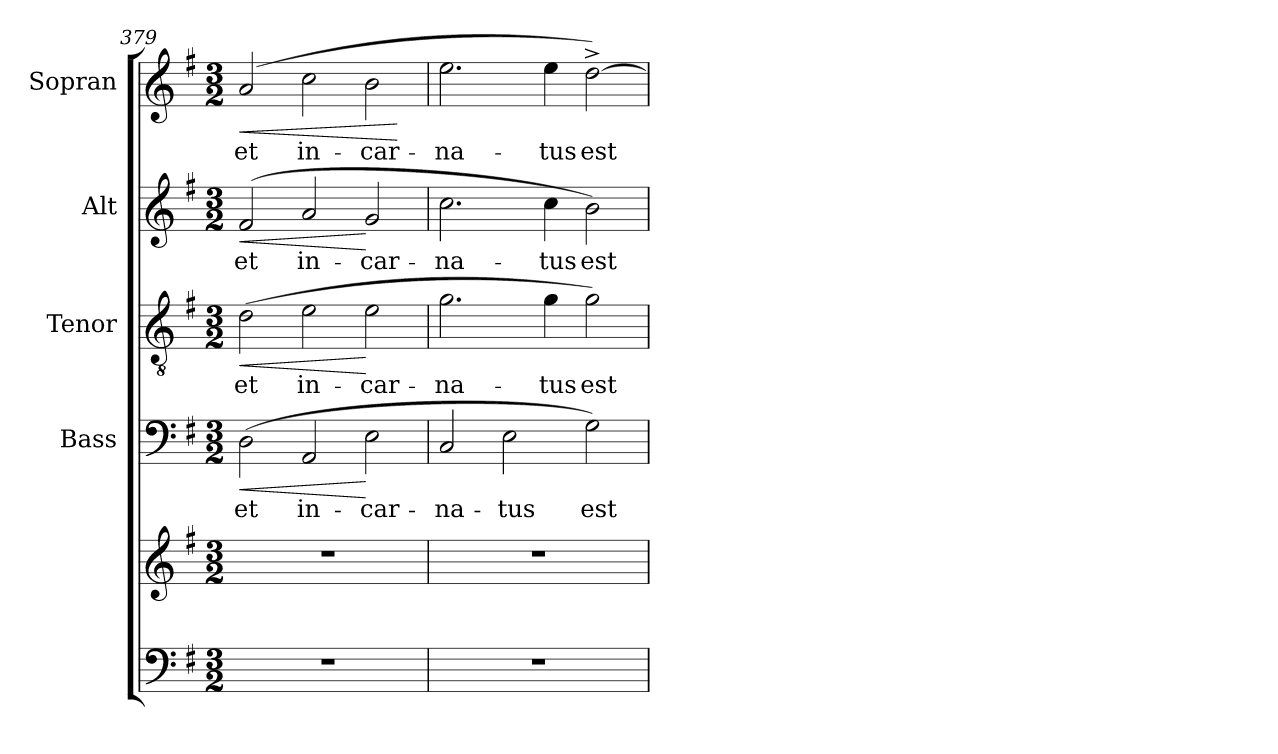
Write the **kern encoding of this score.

**kern	**kern	**kern	**text	**dynam	**kern	**text	**dynam	**kern	**text	**dynam	**kern	**text	**dynam
*part5	*part5	*part4	*part4	*part4	*part3	*part3	*part3	*part2	*part2	*part2	*part1	*part1	*part1
*staff6	*staff5	*staff4	*staff4	*staff4	*staff3	*staff3	*staff3	*staff2	*staff2	*staff2	*staff1	*staff1	*staff1
*	*	*I"Bass	*	*	*I"Tenor	*	*	*I"Alt	*	*	*I"Sopran	*	*
*	*	*I'B.	*	*	*I'T.	*	*	*I'A.	*	*	*I'S.	*	*
*clefF4	*clefG2	*clefF4	*	*	*clefGv2	*	*	*clefG2	*	*	*clefG2	*	*
*k[f#]	*k[f#]	*k[f#]	*	*	*k[f#]	*	*	*k[f#]	*	*	*k[f#]	*	*
*G:	*G:	*G:	*	*	*G:	*	*	*G:	*	*	*G:	*	*
*M3/2	*M3/2	*M3/2	*	*	*M3/2	*	*	*M3/2	*	*	*M3/2	*	*
=379	=379	=379	=379	=379	=379	=379	=379	=379	=379	=379	=379	=379	=379
!	!	!	!LO:LY:b	!LO:HP:b	!	!LO:LY:b	!LO:HP:b	!	!LO:LY:b	!LO:HP:b	!	!LO:LY:b	!LO:HP:b
1.r	1.r	(2D\	et	<	(>2d\	et	<	(2f#/	et	<	(2a/	et	<
!	!	!	!LO:LY:b	!	!	!LO:LY:b	!	!	!LO:LY:b	!	!	!LO:LY:b	!
.	.	2AA/	in-	.	2e\	in-	.	2a/	in-	.	2cc\	in-	.
!	!	!	!LO:LY:b	!	!	!LO:LY:b	!	!	!LO:LY:b	!	!	!LO:LY:b	!
.	.	2E\	-car-	[	2e\	-car-	[	2g/	-car-	[	2b\	-car-	.
.	.	.	.	.	.	.	.	.	.	.	.	.	[
=380	=380	=380	=380	=380	=380	=380	=380	=380	=380	=380	=380	=380	=380
!	!	!	!LO:LY:b	!	!	!LO:LY:b	!	!	!LO:LY:b	!	!	!LO:LY:b	!
1.r	1.r	2C/	-na-	.	2.g\	-na-	.	2.cc\	-na-	.	2.ee\	-na-	.
!	!	!	!LO:LY:b	!	!	!	!	!	!	!	!	!	!
.	.	2E\	-tus	.	.	.	.	.	.	.	.	.	.
!	!	!	!	!	!	!LO:LY:b	!	!	!LO:LY:b	!	!	!LO:LY:b	!
.	.	.	.	.	4g\	-tus	.	4cc\	-tus	.	4ee\	-tus	.
!	!	!	!LO:LY:b	!	!	!LO:LY:b	!	!	!LO:LY:b	!	!	!LO:LY:b	!
.	.	2G\)	est	.	2g\)	est	.	2b\)	est	.	[2dd^>\)	est	.
=	=	=	=	=	=	=	=	=	=	=	=	=	=
*-	*-	*-	*-	*-	*-	*-	*-	*-	*-	*-	*-	*-	*-
